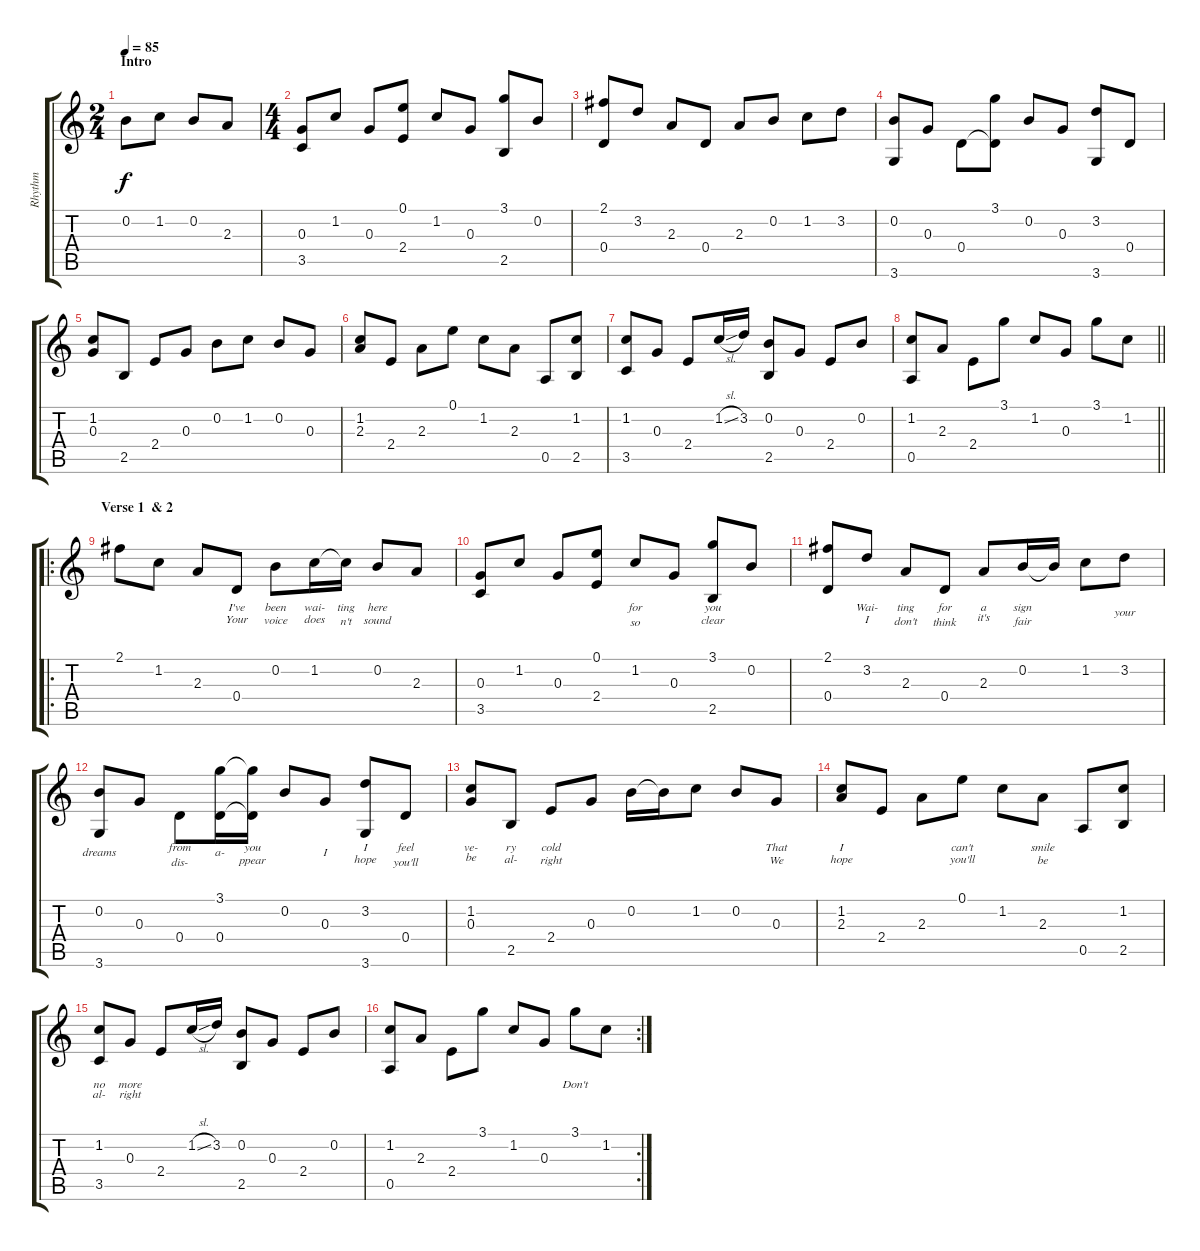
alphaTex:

\track ("Rhythm" "Rhythm") {instrument acousticguitarsteel}
\staff {score tabs}
\tuning (E4 B3 G3 D3 A2 E2) {hide}
\ts (2 4)
\section ("" "Intro")
\tempo 85
\clef g2
\ks c
0.2.8{dy f instrument acousticguitarsteel} 1.2.8 0.2.8 2.3.8 |
\ts (4 4)
(0.3 3.5).8 1.2.8 0.3.8 (0.1 2.4).8 1.2.8 0.3.8 (3.1 2.5).8 0.2.8 |
(2.1 0.4).8 3.2.8 2.3.8 0.4.8 2.3.8 0.2.8 1.2.8 3.2.8 |
(0.2 3.6).8 0.3.8 0.4.8 (3.1 0.4{t}).8 0.2.8 0.3.8 (3.2 3.6).8 0.4.8 |
(1.2 0.3).8 2.5.8 2.4.8 0.3.8 0.2.8 1.2.8 0.2.8 0.3.8 |
(1.2 2.3).8 2.4.8 2.3.8 0.1.8 1.2.8 2.3.8 0.5.8 (1.2 2.5).8 |
(1.2 3.5).8 0.3.8 2.4.8 1.2{sl}.16 3.2.16 (0.2 2.5).8 0.3.8 2.4.8 0.2.8 |
\barLineRight lightlight
(1.2 0.5).8 2.3.8 2.4.8 3.1.8 1.2.8 0.3.8 3.1.8 1.2.8 |
\ro
\section ("" "Verse 1  & 2")
2.1.8{lyrics (0 "") lyrics (1 "") lyrics (2 "") lyrics (3 "") lyrics (4 "")} 1.2.8{lyrics (0 "") lyrics (1 "") lyrics (2 "") lyrics (3 "") lyrics (4 "")} 2.3.8{lyrics (0 "") lyrics (1 "") lyrics (2 "") lyrics (3 "") lyrics (4 "")} 0.4.8{lyrics (0 "I've") lyrics (1 "Your") lyrics (2 "") lyrics (3 "") lyrics (4 "")} 0.2.8{lyrics (0 "been") lyrics (1 "voice") lyrics (2 "") lyrics (3 "") lyrics (4 "")} 1.2.16{lyrics (0 "wai-") lyrics (1 "does") lyrics (2 "") lyrics (3 "") lyrics (4 "")} 1.2{t}.16{lyrics (0 "ting") lyrics (1 "n't") lyrics (2 "") lyrics (3 "") lyrics (4 "")} 0.2.8{lyrics (0 "here") lyrics (1 "sound") lyrics (2 "") lyrics (3 "") lyrics (4 "")} 2.3.8{lyrics (0 "") lyrics (1 "") lyrics (2 "") lyrics (3 "") lyrics (4 "")} |
(0.3 3.5).8{lyrics (0 "") lyrics (1 "") lyrics (2 "") lyrics (3 "") lyrics (4 "")} 1.2.8{lyrics (0 "") lyrics (1 "") lyrics (2 "") lyrics (3 "") lyrics (4 "")} 0.3.8{lyrics (0 "") lyrics (1 "") lyrics (2 "") lyrics (3 "") lyrics (4 "")} (0.1 2.4).8{lyrics (0 "") lyrics (1 "") lyrics (2 "") lyrics (3 "") lyrics (4 "")} 1.2.8{lyrics (0 "for") lyrics (1 "so") lyrics (2 "") lyrics (3 "") lyrics (4 "")} 0.3.8{lyrics (0 "") lyrics (1 "") lyrics (2 "") lyrics (3 "") lyrics (4 "")} (3.1 2.5).8{lyrics (0 "you") lyrics (1 "clear") lyrics (2 "") lyrics (3 "") lyrics (4 "")} 0.2.8{lyrics (0 "") lyrics (1 "") lyrics (2 "") lyrics (3 "") lyrics (4 "")} |
(2.1 0.4).8{lyrics (0 "") lyrics (1 "") lyrics (2 "") lyrics (3 "") lyrics (4 "")} 3.2.8{lyrics (0 "Wai-") lyrics (1 "I") lyrics (2 "") lyrics (3 "") lyrics (4 "")} 2.3.8{lyrics (0 "ting") lyrics (1 "don't") lyrics (2 "") lyrics (3 "") lyrics (4 "")} 0.4.8{lyrics (0 "for") lyrics (1 "think") lyrics (2 "") lyrics (3 "") lyrics (4 "")} 2.3.8{lyrics (0 "a") lyrics (1 "it's") lyrics (2 "") lyrics (3 "") lyrics (4 "")} 0.2.16{lyrics (0 "sign") lyrics (1 "fair") lyrics (2 "") lyrics (3 "") lyrics (4 "")} 0.2{t}.16{lyrics (0 "") lyrics (1 "") lyrics (2 "") lyrics (3 "") lyrics (4 "")} 1.2.8{lyrics (0 "") lyrics (1 "") lyrics (2 "") lyrics (3 "") lyrics (4 "")} 3.2.8{lyrics (0 "") lyrics (1 "your") lyrics (2 "") lyrics (3 "") lyrics (4 "")} |
(0.2 3.6).8{lyrics (0 "") lyrics (1 "dreams") lyrics (2 "") lyrics (3 "") lyrics (4 "")} 0.3.8{lyrics (0 "") lyrics (1 "") lyrics (2 "") lyrics (3 "") lyrics (4 "")} 0.4.8{lyrics (0 "from") lyrics (1 "dis-") lyrics (2 "") lyrics (3 "") lyrics (4 "")} (3.1 0.4).16{lyrics (0 "") lyrics (1 "a-") lyrics (2 "") lyrics (3 "") lyrics (4 "")} (3.1{t} 0.4{t}).16{lyrics (0 "you") lyrics (1 "ppear") lyrics (2 "") lyrics (3 "") lyrics (4 "")} 0.2.8{lyrics (0 "") lyrics (1 "") lyrics (2 "") lyrics (3 "") lyrics (4 "")} 0.3.8{lyrics (0 "") lyrics (1 "I") lyrics (2 "") lyrics (3 "") lyrics (4 "")} (3.2 3.6).8{lyrics (0 "I") lyrics (1 "hope") lyrics (2 "") lyrics (3 "") lyrics (4 "")} 0.4.8{lyrics (0 "feel") lyrics (1 "you'll") lyrics (2 "") lyrics (3 "") lyrics (4 "")} |
(1.2 0.3).8{lyrics (0 "ve-") lyrics (1 "be") lyrics (2 "") lyrics (3 "") lyrics (4 "")} 2.5.8{lyrics (0 "ry") lyrics (1 "al-") lyrics (2 "") lyrics (3 "") lyrics (4 "")} 2.4.8{lyrics (0 "cold") lyrics (1 "right") lyrics (2 "") lyrics (3 "") lyrics (4 "")} 0.3.8{lyrics (0 "") lyrics (1 "") lyrics (2 "") lyrics (3 "") lyrics (4 "")} 0.2.16{lyrics (0 "") lyrics (1 "") lyrics (2 "") lyrics (3 "") lyrics (4 "")} 0.2{t}.16{lyrics (0 "") lyrics (1 "") lyrics (2 "") lyrics (3 "") lyrics (4 "")} 1.2.8{lyrics (0 "") lyrics (1 "") lyrics (2 "") lyrics (3 "") lyrics (4 "")} 0.2.8{lyrics (0 "") lyrics (1 "") lyrics (2 "") lyrics (3 "") lyrics (4 "")} 0.3.8{lyrics (0 "That") lyrics (1 "We") lyrics (2 "") lyrics (3 "") lyrics (4 "")} |
(1.2 2.3).8{lyrics (0 "I") lyrics (1 "hope") lyrics (2 "") lyrics (3 "") lyrics (4 "")} 2.4.8{lyrics (0 "") lyrics (1 "") lyrics (2 "") lyrics (3 "") lyrics (4 "")} 2.3.8{lyrics (0 "") lyrics (1 "") lyrics (2 "") lyrics (3 "") lyrics (4 "")} 0.1.8{lyrics (0 "can't") lyrics (1 "you'll") lyrics (2 "") lyrics (3 "") lyrics (4 "")} 1.2.8{lyrics (0 "") lyrics (1 "") lyrics (2 "") lyrics (3 "") lyrics (4 "")} 2.3.8{lyrics (0 "smile") lyrics (1 "be") lyrics (2 "") lyrics (3 "") lyrics (4 "")} 0.5.8{lyrics (0 "") lyrics (1 "") lyrics (2 "") lyrics (3 "") lyrics (4 "")} (1.2 2.5).8{lyrics (0 "") lyrics (1 "") lyrics (2 "") lyrics (3 "") lyrics (4 "")} |
(1.2 3.5).8{lyrics (0 "no") lyrics (1 "al-") lyrics (2 "") lyrics (3 "") lyrics (4 "")} 0.3.8{lyrics (0 "more") lyrics (1 "right") lyrics (2 "") lyrics (3 "") lyrics (4 "")} 2.4.8{lyrics (0 "") lyrics (1 "") lyrics (2 "") lyrics (3 "") lyrics (4 "")} 1.2{sl}.16{lyrics (0 "") lyrics (1 "") lyrics (2 "") lyrics (3 "") lyrics (4 "")} 3.2.16{lyrics (0 "") lyrics (1 "") lyrics (2 "") lyrics (3 "") lyrics (4 "")} (0.2 2.5).8{lyrics (0 "") lyrics (1 "") lyrics (2 "") lyrics (3 "") lyrics (4 "")} 0.3.8{lyrics (0 "") lyrics (1 "") lyrics (2 "") lyrics (3 "") lyrics (4 "")} 2.4.8{lyrics (0 "") lyrics (1 "") lyrics (2 "") lyrics (3 "") lyrics (4 "")} 0.2.8{lyrics (0 "") lyrics (1 "") lyrics (2 "") lyrics (3 "") lyrics (4 "")} |
\rc 2
(1.2 0.5).8{lyrics (0 "") lyrics (1 "") lyrics (2 "") lyrics (3 "") lyrics (4 "")} 2.3.8{lyrics (0 "") lyrics (1 "") lyrics (2 "") lyrics (3 "") lyrics (4 "")} 2.4.8{lyrics (0 "") lyrics (1 "") lyrics (2 "") lyrics (3 "") lyrics (4 "")} 3.1.8{lyrics (0 "") lyrics (1 "") lyrics (2 "") lyrics (3 "") lyrics (4 "")} 1.2.8{lyrics (0 "") lyrics (1 "") lyrics (2 "") lyrics (3 "") lyrics (4 "")} 0.3.8{lyrics (0 "") lyrics (1 "") lyrics (2 "") lyrics (3 "") lyrics (4 "")} 3.1.8{lyrics (0 "Don't") lyrics (1 "") lyrics (2 "") lyrics (3 "") lyrics (4 "")} 1.2.8{lyrics (0 "") lyrics (1 "") lyrics (2 "") lyrics (3 "") lyrics (4 "")}
